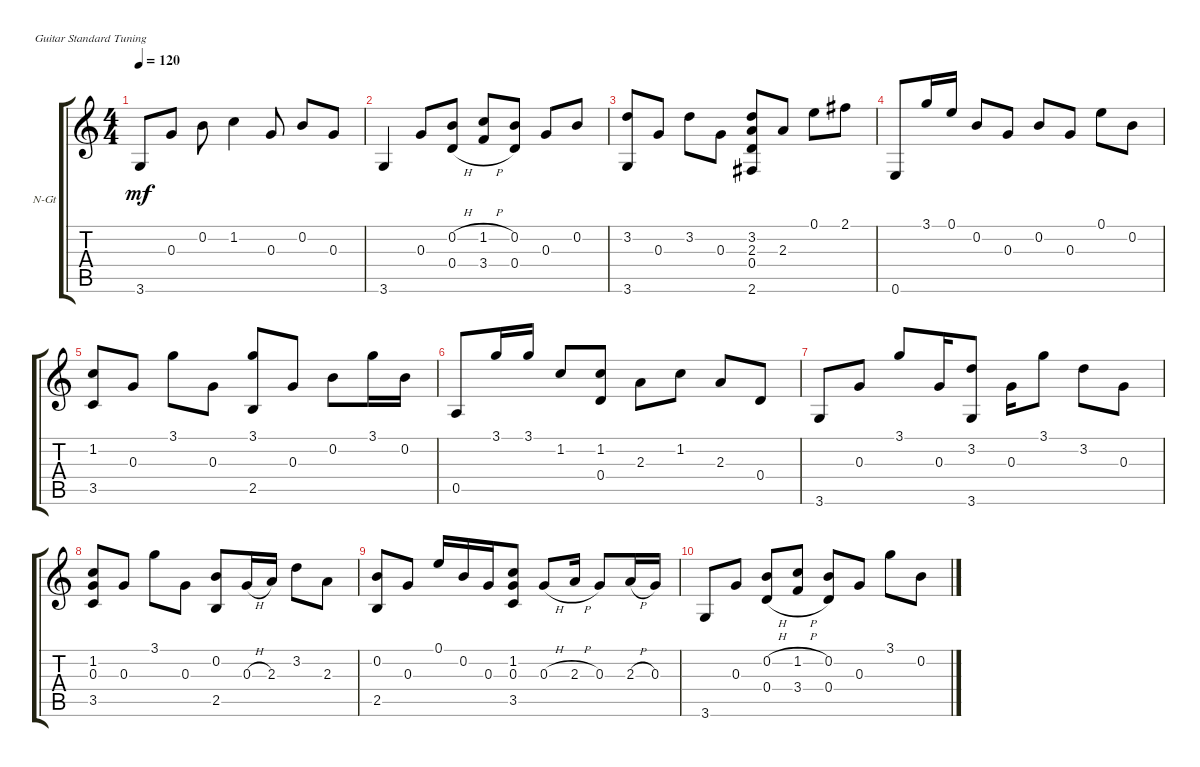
\defaultSystemsLayout 4
\bracketExtendMode groupsimilarinstruments
\firstSystemTrackNameOrientation horizontal
\otherSystemsTrackNameOrientation horizontal
\track ("Guitarra acustica" "N-Gt") {instrument acousticguitarnylon}
\staff {score tabs}
\tuning (E4 B3 G3 D3 A2 E2)
\ts (4 4)
\tempo 120
\clef g2
\ks c
3.6.8{dy mf instrument acousticguitarnylon} 0.3.8 0.2.8 1.2.4 0.3.8 0.2.8 0.3.8 |
3.6.4 0.3.8 (0.2{h} 0.4{h}).8 (1.2{h} 3.4{h}).8 (0.2 0.4).8 0.3.8 0.2.8 |
(3.6 3.2).8 0.3.8 3.2.8 0.3.8 (3.2 2.3 0.4 2.6).8 2.3.8 0.1.8 2.1.8 |
0.6.8 3.1.16 0.1.16 0.2.8 0.3.8 0.2.8 0.3.8 0.1.8 0.2.8 |
(1.2 3.5).8 0.3.8 3.1.8 0.3.8 (3.1 2.5).8 0.3.8 0.2.8 3.1.16 0.2.16 |
0.5.8 3.1.16 3.1.16 1.2.8 (1.2 0.4).8 2.3.8 1.2.8 2.3.8 0.4.8 |
3.6.8 0.3.8 3.1.8 0.3.16 (3.6 3.2).8 0.3.16 3.1.8 3.2.8 0.3.8 |
(3.5 1.2 0.3).8 0.3.8 3.1.8 0.3.8 (2.5 0.2).8 0.3{h}.16 2.3.16 3.2.8 2.3.8 |
(2.5 0.2).8 0.3.8 0.1.16 0.2.16 0.3.16 (3.5 1.2 0.3).8 0.3{h}.8 2.3{h}.16 0.3.8 2.3{h}.16 0.3.16 |
3.6.8 0.3.8 (0.2{h} 0.4{h}).8 (1.2{h} 3.4{h}).8 (0.2 0.4).8 0.3.8 3.1.8 0.2.8
